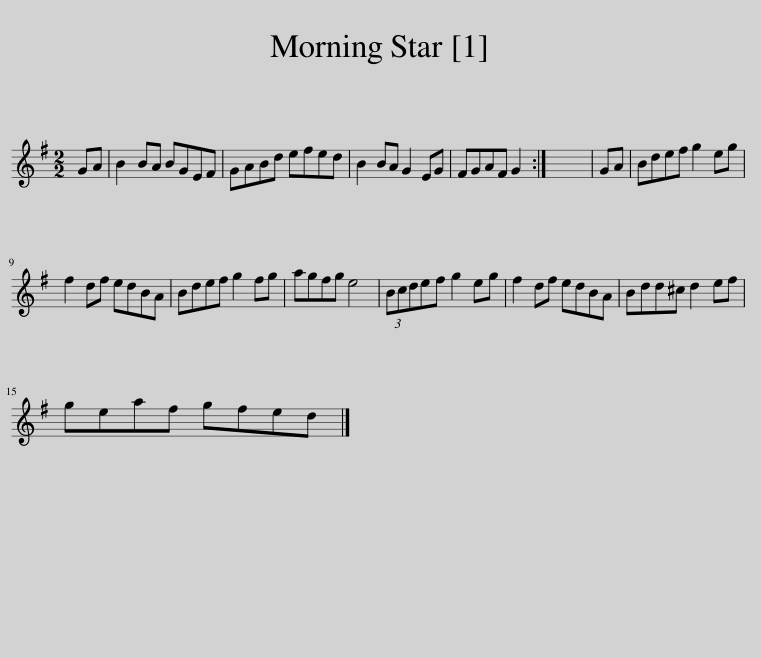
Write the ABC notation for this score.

X:1
L:1/8
M:2/2
I:linebreak $
K:G
V:1 treble
V:1
 GA | B2 BA BGEF | GABd efed | B2 BA G2 EG | FGAF G2 :| %5
 x8 | GA | Bdef g2 eg |$ f2 df edBA | Bdef g2 fg | %10
 agfg e4 | (3Bcdef g2 eg | f2 df edBA | Bdd^c d2 ef |$ geaf gfed |] %15
